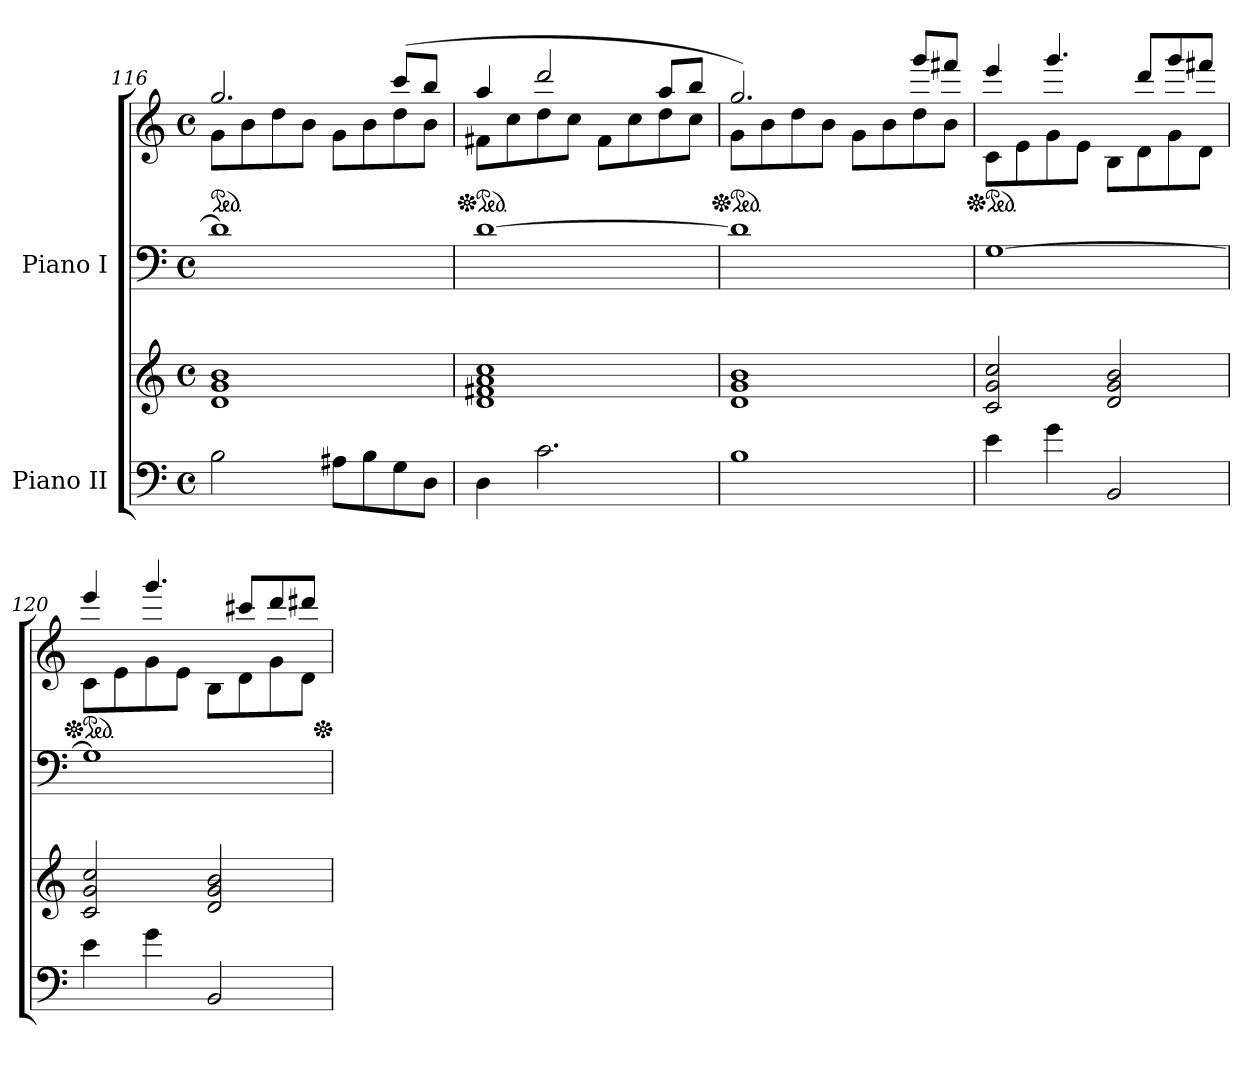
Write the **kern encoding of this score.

**kern	**kern	**kern	**kern
*part2	*part2	*part1	*part1
*staff4	*staff3	*staff2	*staff1
*I"Piano II	*	*I"Piano I	*
!!LO:LB:g=z
*clefF4	*clefG2	*clefF4	*clefG2
*k[]	*k[]	*k[]	*k[]
*M4/4	*M4/4	*M4/4	*M4/4
*met(c)	*met(c)	*met(c)	*met(c)
=116	=116	=116	=116
*	*	*	*^
*	*	*	*ped	*
2B\	1d 1g 1b	1d]	2.gg/	8g\L
.	.	.	.	8b\
.	.	.	.	8dd\
.	.	.	.	8b\J
8A#X\L	.	.	.	8g\L
8B\	.	.	.	8b\
8G\	.	.	(>8ccc/L	8dd\
8D\J	.	.	8bb/J	8b\J
=117	=117	=117	=117	=117
*	*	*	*Xped	*
*	*	*	*ped	*
4D\	1d 1f#X 1a 1cc	[1d	4aa/	8f#X\L
.	.	.	.	8cc\
2.c\	.	.	2ddd/	8dd\
.	.	.	.	8cc\J
.	.	.	.	8f#\L
.	.	.	.	8cc\
.	.	.	8aa/L	8dd\
.	.	.	8bb/J	8cc\J
=118	=118	=118	=118	=118
*	*	*	*Xped	*
*	*	*	*ped	*
1B	1d 1g 1b	1d]	2.gg/)	8g\L
.	.	.	.	8b\
.	.	.	.	8dd\
.	.	.	.	8b\J
.	.	.	.	8g\L
.	.	.	.	8b\
.	.	.	8ggg/L	8dd\
.	.	.	8fff#X/J	8b\J
=119	=119	=119	=119	=119
*	*	*	*Xped	*
*	*	*	*ped	*
4e\	2c/ 2g/ 2cc/	[1G	4eee/	8c\L
.	.	.	.	8e\
4g\	.	.	4.ggg/	8g\
.	.	.	.	8e\J
2BB/	2d/ 2g/ 2b/	.	.	8B\L
.	.	.	8ddd/L	8d\
.	.	.	8ggg/	8g\
.	.	.	8fff#X/J	8d\J
!!LO:PB:g=z	!!
=120	=120	=120	=120	=120
*	*	*	*Xped	*
*	*	*	*ped	*
4e\	2c/ 2g/ 2cc/	1G]	4eee/	8c\L
.	.	.	.	8e\
4g\	.	.	4.ggg/	8g\
.	.	.	.	8e\J
2BB/	2d/ 2g/ 2b/	.	.	8B\L
.	.	.	8ccc#X/L	8d\
.	.	.	8ddd/	8g\
.	.	.	8ddd#X/J	8d\J
*	*	*	*Xped	*
*	*	*	*v	*v
=	=	=	=
*-	*-	*-	*-
